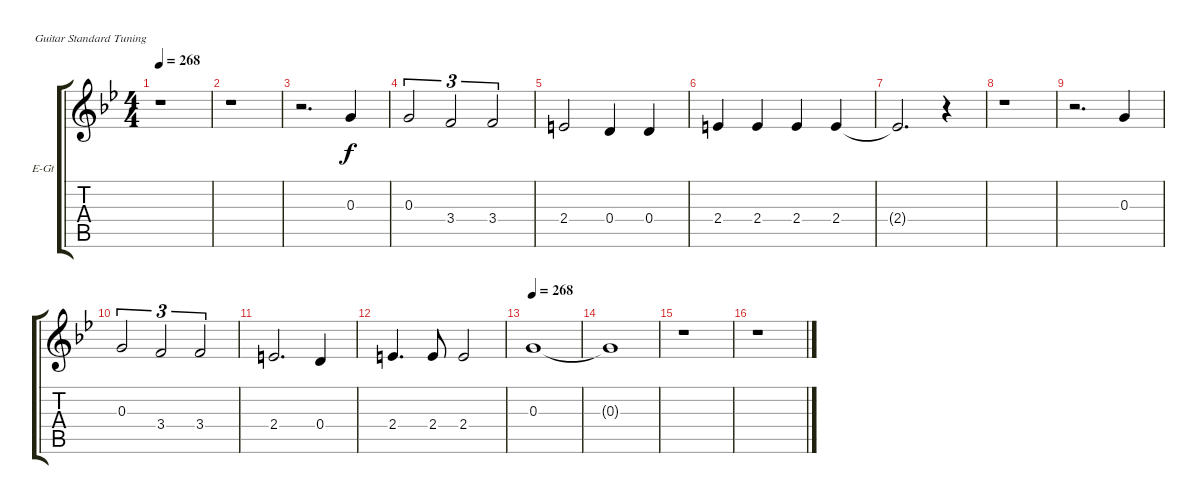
\defaultSystemsLayout 4
\bracketExtendMode groupsimilarinstruments
\firstSystemTrackNameOrientation horizontal
\otherSystemsTrackNameOrientation horizontal
\track ("Art's Voice" "E-Gt") {instrument electricguitarclean}
\staff {score tabs}
\tuning (E4 B3 G3 D3 A2 E2)
\ts (4 4)
\tempo 268
\clef g2
\ks gminor
r.1{dy f} |
r.1 |
r.2{d} 0.3.4 |
0.3.2{tu (3 2)} 3.4.2{tu (3 2)} 3.4.2{tu (3 2)} |
2.4.2 0.4.4 0.4.4 |
2.4.4 2.4.4 2.4.4 2.4.4 |
2.4{t}.2{d} r.4 |
r.1 |
r.2{d} 0.3.4 |
0.3.2{tu (3 2)} 3.4.2{tu (3 2)} 3.4.2{tu (3 2)} |
2.4.2{d} 0.4.4 |
2.4.4{d} 2.4.8 2.4.2 |
\tempo 268
0.3.1 |
0.3{t}.1 |
r.1 |
r.1
